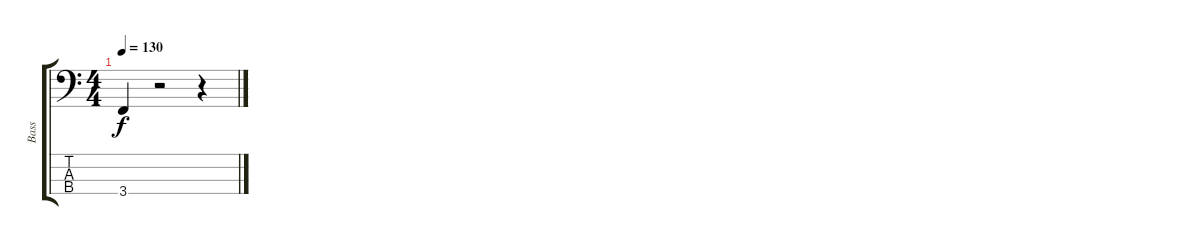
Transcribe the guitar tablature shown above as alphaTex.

\track ("Bass" "Bass") {instrument electricbassfinger}
\staff {score tabs}
\tuning (G2 D2 A1 D1) {hide}
\ts (4 4)
\tempo 130
\clef f4
\ks c
3.4.4{dy f} r.2 r.4
